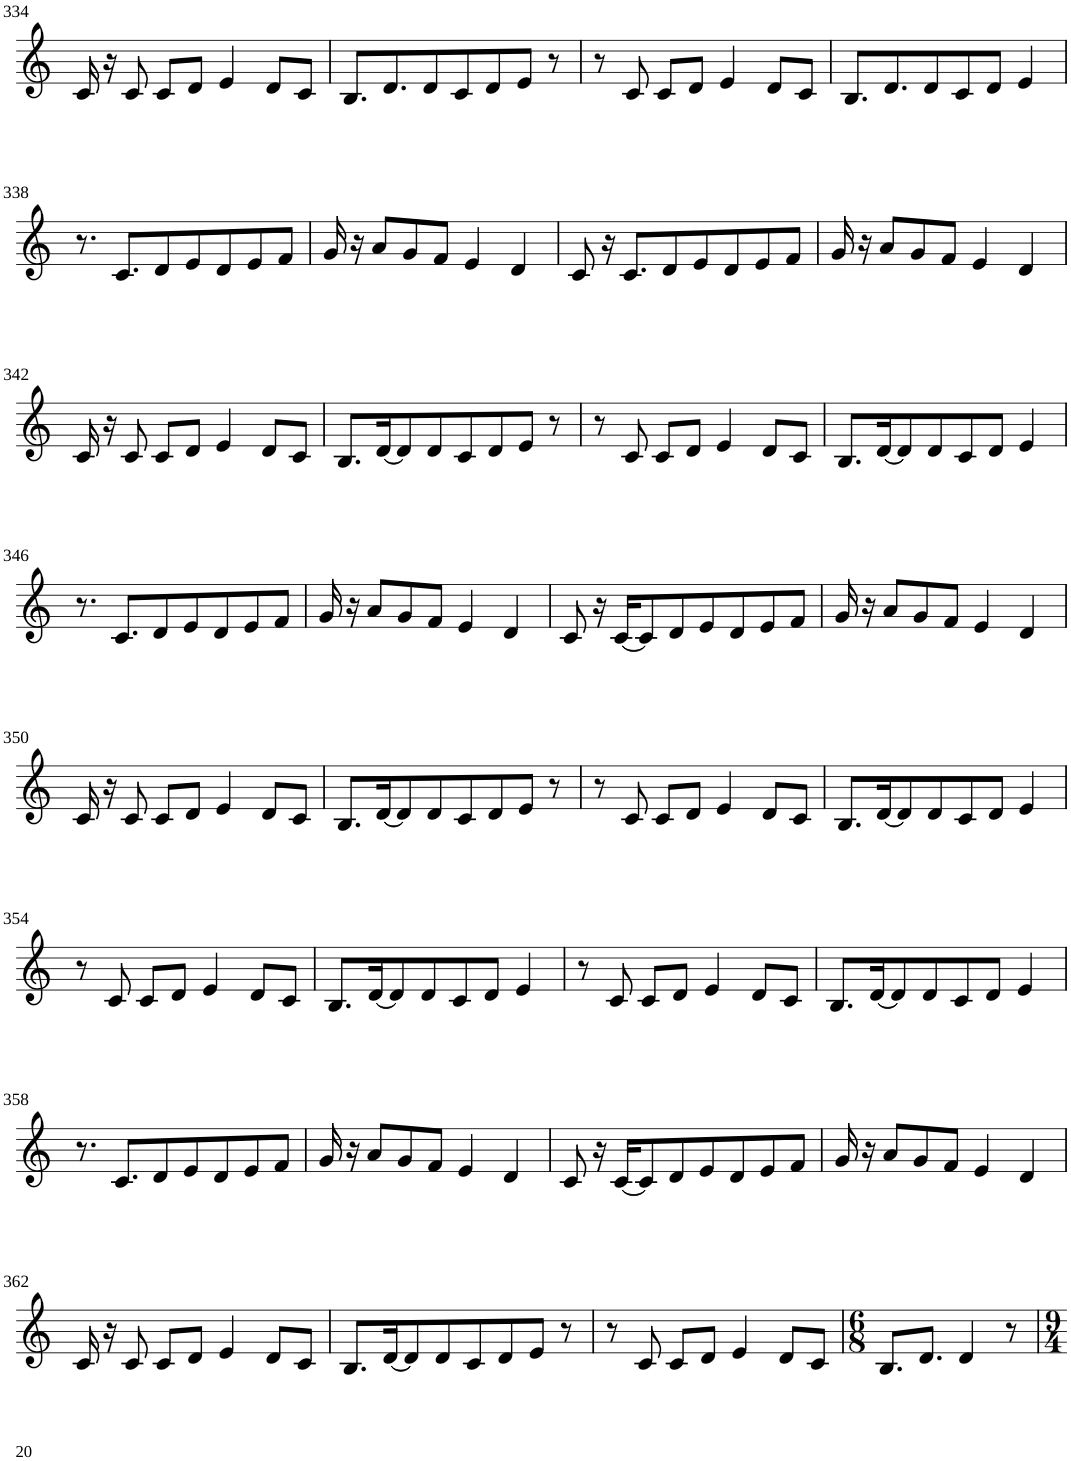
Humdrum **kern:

**kern
*part1
*staff1
*I"Violin
!!LO:PB:g=z
*clefG2
*k[]
*M8/8
=334
16c/
16r
8c/
8c/L
8d/J
4e/
8d/L
8c/J
=335
8.B/L
8.d/
8d/
8c/
8d/
8e/J
8r
=336
8r
8c/
8c/L
8d/J
4e/
8d/L
8c/J
=337
8.B/L
8.d/
8d/
8c/
8d/J
4e/
!!LO:LB:g=z
=338
8.r
8.c/L
8d/
8e/
8d/
8e/
8f/J
=339
16g/
16r
8a/L
8g/
8f/J
4e/
4d/
=340
8c/
16r
8.c/L
8d/
8e/
8d/
8e/
8f/J
=341
16g/
16r
8a/L
8g/
8f/J
4e/
4d/
!!LO:LB:g=z
=342
16c/
16r
8c/
8c/L
8d/J
4e/
8d/L
8c/J
=343
8.B/L
[16d/K
8d/]
8d/
8c/
8d/
8e/J
8r
=344
8r
8c/
8c/L
8d/J
4e/
8d/L
8c/J
=345
8.B/L
[16d/K
8d/]
8d/
8c/
8d/J
4e/
!!LO:LB:g=z
=346
8.r
8.c/L
8d/
8e/
8d/
8e/
8f/J
=347
16g/
16r
8a/L
8g/
8f/J
4e/
4d/
=348
8c/
16r
[16c/KL
8c/]
8d/
8e/
8d/
8e/
8f/J
=349
16g/
16r
8a/L
8g/
8f/J
4e/
4d/
!!LO:LB:g=z
=350
16c/
16r
8c/
8c/L
8d/J
4e/
8d/L
8c/J
=351
8.B/L
[16d/K
8d/]
8d/
8c/
8d/
8e/J
8r
=352
8r
8c/
8c/L
8d/J
4e/
8d/L
8c/J
=353
8.B/L
[16d/K
8d/]
8d/
8c/
8d/J
4e/
!!LO:LB:g=z
=354
8r
8c/
8c/L
8d/J
4e/
8d/L
8c/J
=355
8.B/L
[16d/K
8d/]
8d/
8c/
8d/J
4e/
=356
8r
8c/
8c/L
8d/J
4e/
8d/L
8c/J
=357
8.B/L
[16d/K
8d/]
8d/
8c/
8d/J
4e/
!!LO:LB:g=z
=358
8.r
8.c/L
8d/
8e/
8d/
8e/
8f/J
=359
16g/
16r
8a/L
8g/
8f/J
4e/
4d/
=360
8c/
16r
[16c/KL
8c/]
8d/
8e/
8d/
8e/
8f/J
=361
16g/
16r
8a/L
8g/
8f/J
4e/
4d/
!!LO:LB:g=z
=362
16c/
16r
8c/
8c/L
8d/J
4e/
8d/L
8c/J
=363
8.B/L
[16d/K
8d/]
8d/
8c/
8d/
8e/J
8r
=364
8r
8c/
8c/L
8d/J
4e/
8d/L
8c/J
=365
*M6/8
8.B/L
8.d/J
4d/
8r
=
*-
